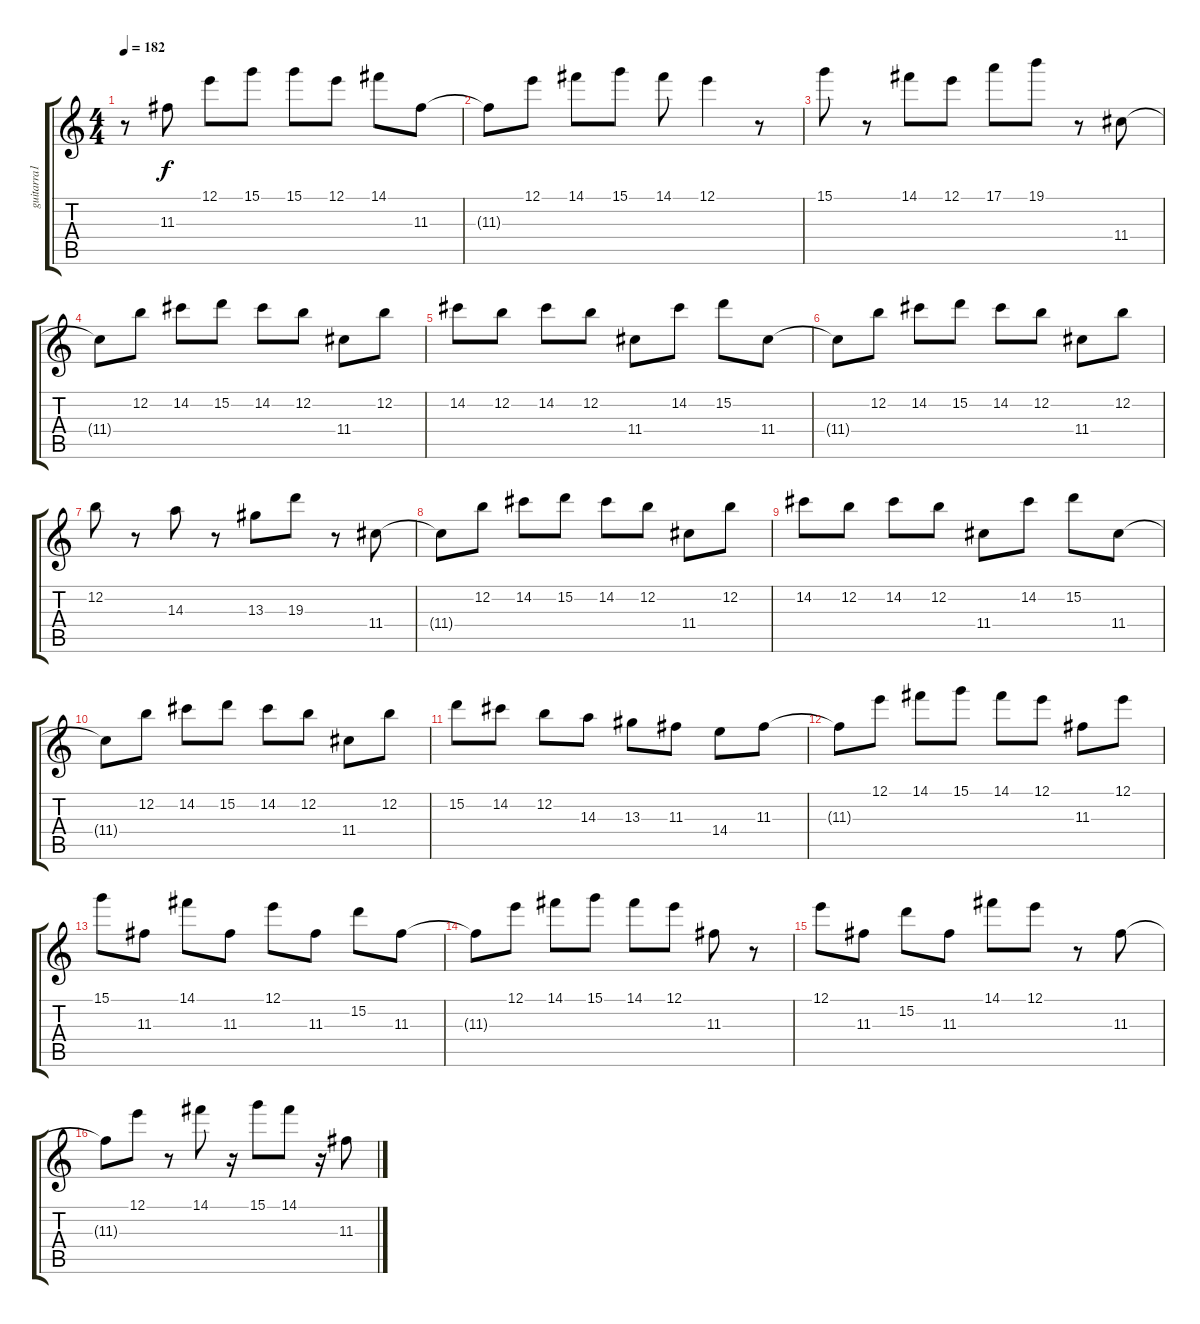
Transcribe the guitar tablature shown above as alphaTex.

\track ("guitarra1" "guitarra1") {instrument distortionguitar}
\staff {score tabs}
\tuning (E4 B3 G3 D3 A2 E2) {hide}
\ts (4 4)
\tempo 182
\clef g2
\ks c
r.8{dy f} 11.3.8 12.1.8 15.1.8 15.1.8 12.1.8 14.1.8 11.3.8 |
11.3{t}.8 12.1.8 14.1.8 15.1.8 14.1.8 12.1.4 r.8 |
15.1.8 r.8 14.1.8 12.1.8 17.1.8 19.1.8 r.8 11.4.8 |
11.4{t}.8 12.2.8 14.2.8 15.2.8 14.2.8 12.2.8 11.4.8 12.2.8 |
14.2.8 12.2.8 14.2.8 12.2.8 11.4.8 14.2.8 15.2.8 11.4.8 |
11.4{t}.8 12.2.8 14.2.8 15.2.8 14.2.8 12.2.8 11.4.8 12.2.8 |
12.2.8 r.8 14.3.8 r.8 13.3.8 19.3.8 r.8 11.4.8 |
11.4{t}.8 12.2.8 14.2.8 15.2.8 14.2.8 12.2.8 11.4.8 12.2.8 |
14.2.8 12.2.8 14.2.8 12.2.8 11.4.8 14.2.8 15.2.8 11.4.8 |
11.4{t}.8 12.2.8 14.2.8 15.2.8 14.2.8 12.2.8 11.4.8 12.2.8 |
15.2.8 14.2.8 12.2.8 14.3.8 13.3.8 11.3.8 14.4.8 11.3.8 |
11.3{t}.8 12.1.8 14.1.8 15.1.8 14.1.8 12.1.8 11.3.8 12.1.8 |
15.1.8 11.3.8 14.1.8 11.3.8 12.1.8 11.3.8 15.2.8 11.3.8 |
11.3{t}.8 12.1.8 14.1.8 15.1.8 14.1.8 12.1.8 11.3.8 r.8 |
12.1.8 11.3.8 15.2.8 11.3.8 14.1.8 12.1.8 r.8 11.3.8 |
11.3{t}.8 12.1.8 r.8 14.1.8 r.16 15.1.8 14.1.8 r.16 11.3.8
